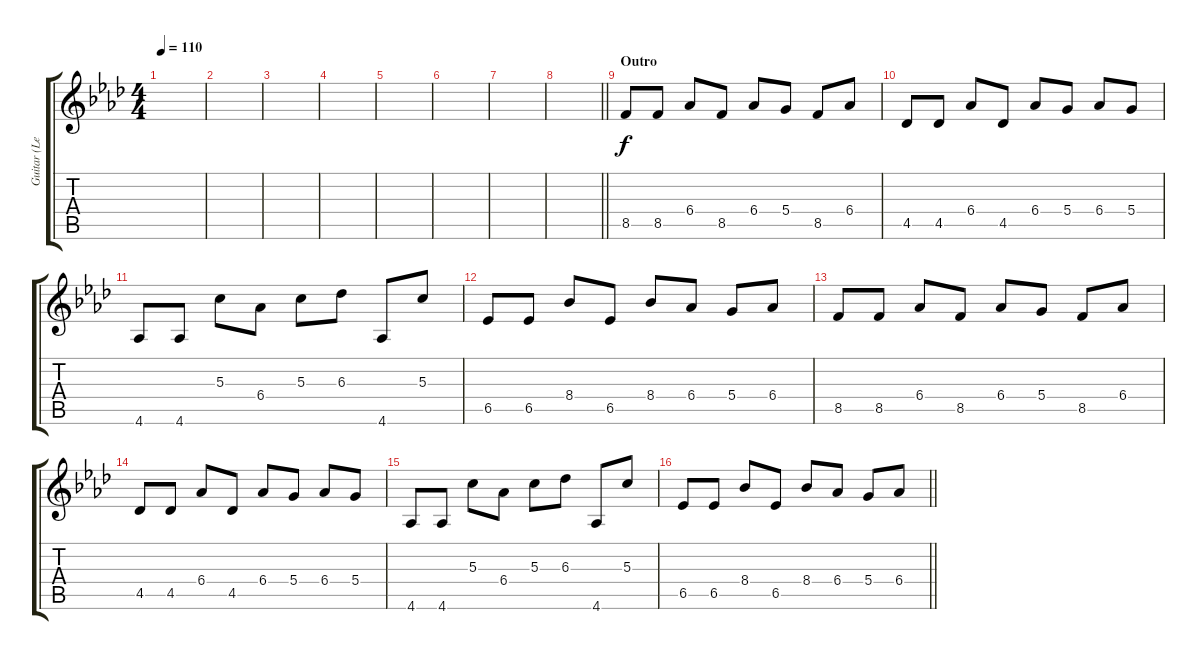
\track ("Guitar (Lead)" "Guitar (Le") {instrument distortionguitar}
\staff {score tabs}
\tuning (E4 B3 G3 D3 A2 E2) {hide}
\ts (4 4)
\tempo 110
\clef g2
\ks fminor
|
|
|
|
|
|
|
\barLineRight lightlight
|
\section ("" "Outro")
8.5.8{volume 16} 8.5.8 6.4.8 8.5.8 6.4.8 5.4.8 8.5.8 6.4.8 |
4.5.8 4.5.8 6.4.8 4.5.8 6.4.8 5.4.8 6.4.8 5.4.8 |
4.6.8 4.6.8 5.3.8 6.4.8 5.3.8 6.3.8 4.6.8 5.3.8 |
6.5.8 6.5.8 8.4.8 6.5.8 8.4.8 6.4.8 5.4.8 6.4.8 |
8.5.8 8.5.8 6.4.8 8.5.8 6.4.8 5.4.8 8.5.8 6.4.8 |
4.5.8 4.5.8 6.4.8 4.5.8 6.4.8 5.4.8 6.4.8 5.4.8 |
4.6.8 4.6.8 5.3.8 6.4.8 5.3.8 6.3.8 4.6.8 5.3.8 |
\barLineRight lightlight
6.5.8 6.5.8 8.4.8 6.5.8 8.4.8 6.4.8 5.4.8 6.4.8
